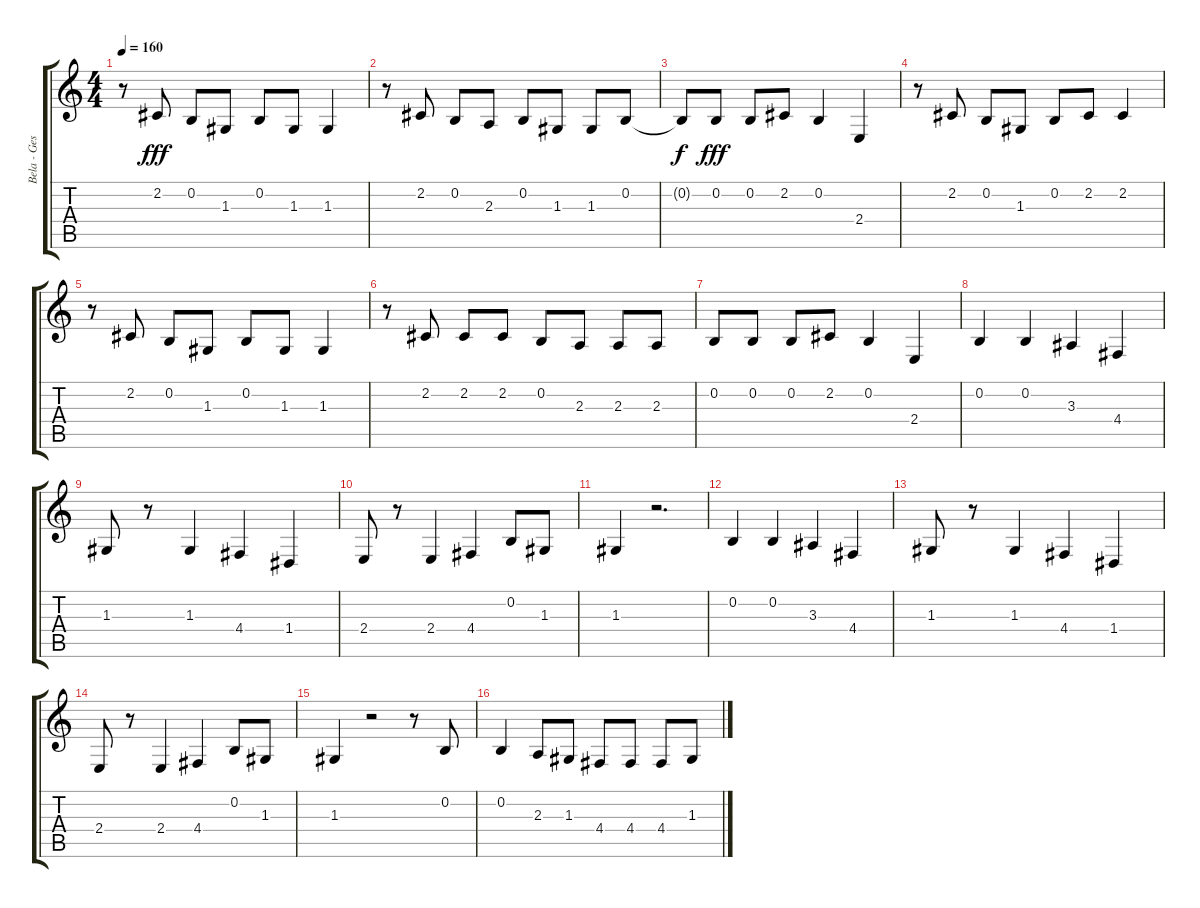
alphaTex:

\track ("Bela - Gesang" "Bela - Ges") {instrument baritonesax}
\staff {score tabs}
\tuning (E4 B3 G3 D3 A2 E2) {hide}
\ts (4 4)
\tempo 160
\clef g2
\ks c
r.8{dy fff} 2.2.8 0.2.8 1.3.8 0.2.8 1.3.8 1.3.4 |
r.8 2.2.8 0.2.8 2.3.8 0.2.8 1.3.8 1.3.8 0.2.8 |
0.2{t}.8{dy f} 0.2.8{dy fff} 0.2.8 2.2.8 0.2.4 2.4.4 |
r.8 2.2.8 0.2.8 1.3.8 0.2.8 2.2.8 2.2.4 |
r.8 2.2.8 0.2.8 1.3.8 0.2.8 1.3.8 1.3.4 |
r.8 2.2.8 2.2.8 2.2.8 0.2.8 2.3.8 2.3.8 2.3.8 |
0.2.8 0.2.8 0.2.8 2.2.8 0.2.4 2.4.4 |
0.2.4 0.2.4 3.3.4 4.4.4 |
1.3.8 r.8 1.3.4 4.4.4 1.4.4 |
2.4.8 r.8 2.4.4 4.4.4 0.2.8 1.3.8 |
1.3.4 r.2{d} |
0.2.4 0.2.4 3.3.4 4.4.4 |
1.3.8 r.8 1.3.4 4.4.4 1.4.4 |
2.4.8 r.8 2.4.4 4.4.4 0.2.8 1.3.8 |
1.3.4 r.2 r.8 0.2.8 |
0.2.4 2.3.8 1.3.8 4.4.8 4.4.8 4.4.8 1.3.8
